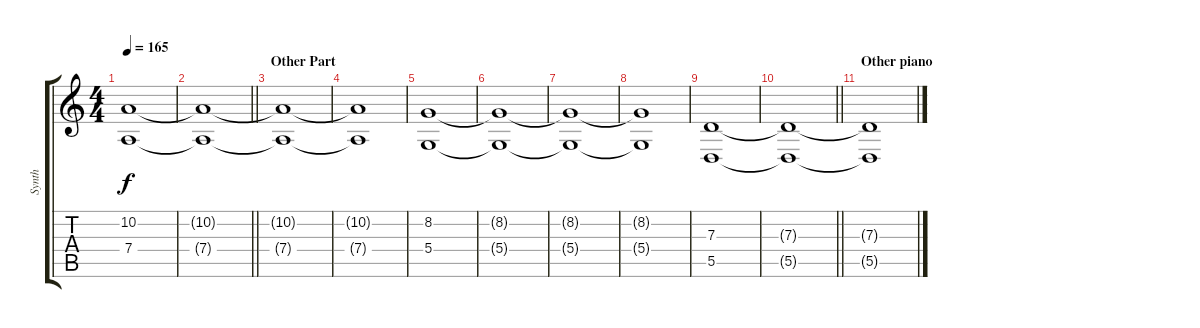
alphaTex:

\track ("Synth" "Synth") {instrument pad2warm}
\staff {score tabs}
\tuning (E4 B3 G3 D3 A2 E2) {hide}
\ts (4 4)
\tempo 165
\clef g2
\ks c
(10.2 7.4).1{dy f} |
\barLineRight lightlight
(10.2{t} 7.4{t}).1 |
\section ("" "Other Part")
(10.2{t} 7.4{t}).1 |
(10.2{t} 7.4{t}).1 |
(8.2 5.4).1 |
(8.2{t} 5.4{t}).1 |
(8.2{t} 5.4{t}).1 |
(8.2{t} 5.4{t}).1 |
(7.3 5.5).1 |
\barLineRight lightlight
(7.3{t} 5.5{t}).1 |
\section ("" "Other piano")
(7.3{t} 5.5{t}).1
